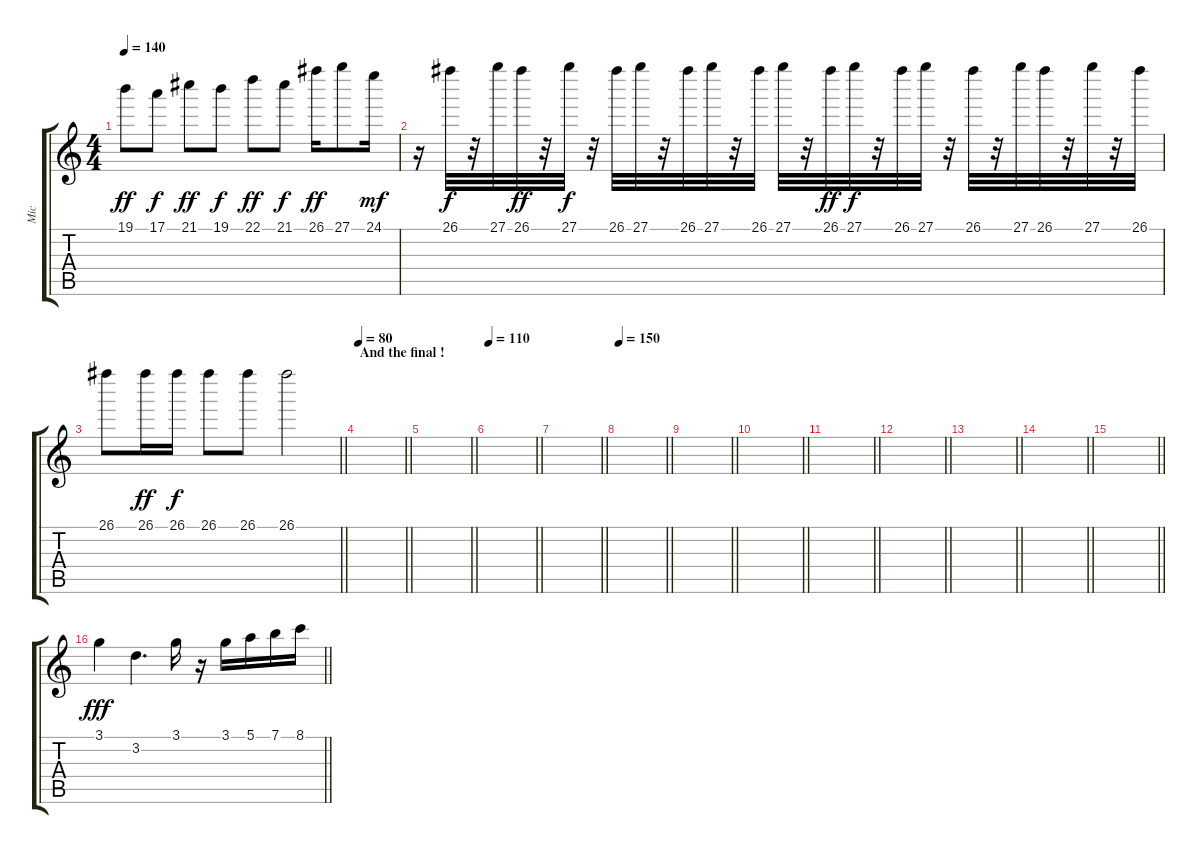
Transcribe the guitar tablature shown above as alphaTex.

\track ("Mic" "Mic") {instrument distortionguitar}
\staff {score tabs}
\tuning (E4 B3 G3 D3 A2 E2) {hide}
\ts (4 4)
\tempo 140
\clef g2
\ks c
19.1.8{dy ff} 17.1.8{dy f} 21.1.8{dy ff} 19.1.8{dy f} 22.1.8{dy ff} 21.1.8{dy f} 26.1.16{dy ff} 27.1.8 24.1.16{dy mf} |
r.16 26.1.32{dy f} r.32 27.1.32 26.1.32{dy ff} r.32 27.1.32{dy f} r.32 26.1.32 27.1.32 r.32 26.1.32 27.1.32 r.32 26.1.32 27.1.32 r.32 26.1.32{dy ff} 27.1.32{dy f} r.32 26.1.32 27.1.32 r.32 26.1.32 r.32 27.1.32 26.1.32 r.32 27.1.32 r.32 26.1.32 |
\barLineRight lightlight
26.1.8 26.1.16{dy ff} 26.1.16{dy f} 26.1.8 26.1.8 26.1.2 |
\section ("" "And the final !")
\tempo 80
\barLineRight lightlight
|
\barLineRight lightlight
|
\tempo 110
\barLineRight lightlight
|
\barLineRight lightlight
|
\tempo 150
\barLineRight lightlight
|
\barLineRight lightlight
|
\barLineRight lightlight
|
\barLineRight lightlight
|
\barLineRight lightlight
|
\barLineRight lightlight
|
\barLineRight lightlight
|
\barLineRight lightlight
|
\barLineRight lightlight
3.1.4{dy fff} 3.2.4{d} 3.1.16 r.16 3.1.16 5.1.16 7.1.16 8.1.16
